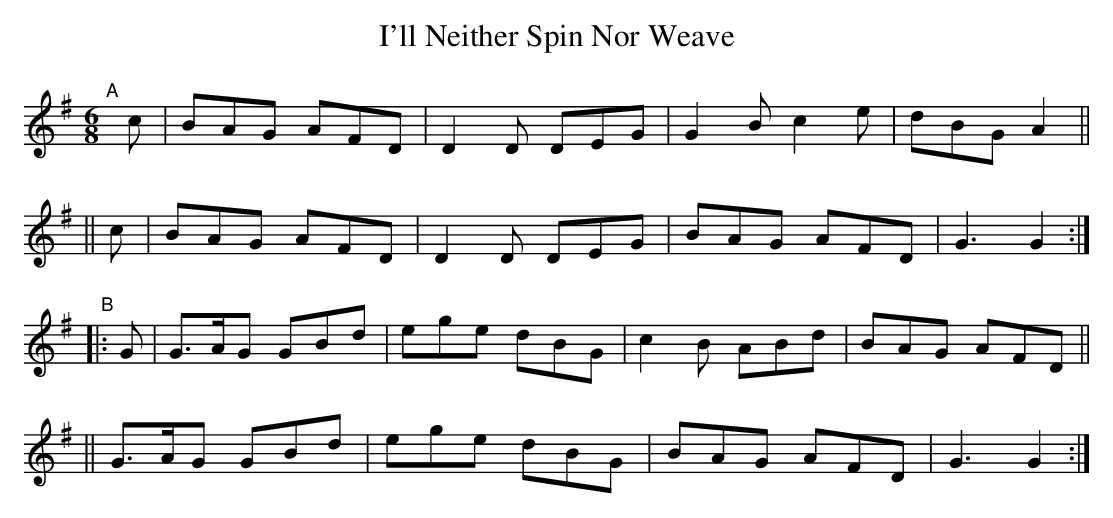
X:1
T: I'll Neither Spin Nor Weave
M: 6/8
L: 1/8
K: G
"^A"\
[|]c | BAG AFD | D2D DEG | G2B c2e | dBG A2 ||
|| c | BAG AFD | D2D DEG | BAG AFD | G3  G2 :|
"^B"\
|: G | G>AG GBd | ege dBG | c2B ABd | BAG AFD ||
||     G>AG GBd | ege dBG | BAG AFD | G3  G2 :|
